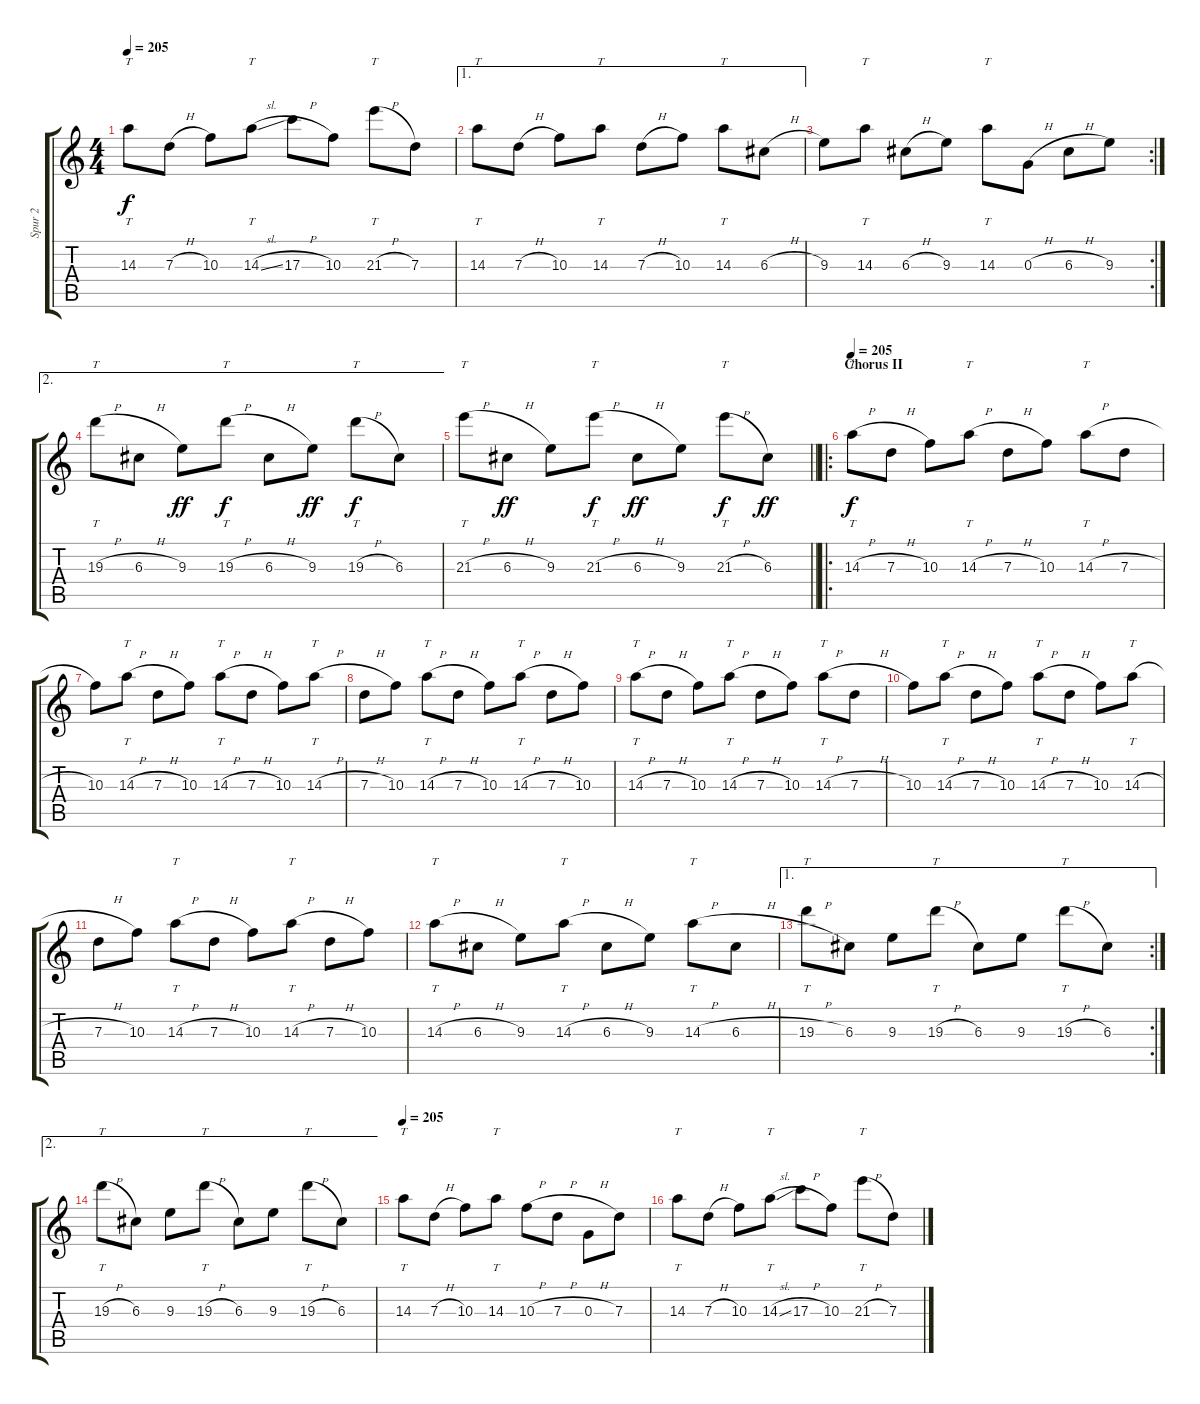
\track ("Spur 2" "Spur 2") {instrument distortionguitar}
\staff {score tabs}
\tuning (E4 B3 G3 D3 A2 D2) {hide}
\ts (4 4)
\tempo 205
\clef g2
\ks c
14.3.8{tt dy f} 7.3{h}.8 10.3.8 14.3{sl}.8{tt} 17.3{h}.8 10.3.8 21.3{h}.8{tt} 7.3.8 |
\ae 1
14.3.8{tt} 7.3{h}.8 10.3.8 14.3.8{tt} 7.3{h}.8 10.3.8 14.3.8{tt} 6.3{h}.8 |
\rc 2
9.3.8 14.3.8{tt} 6.3{h}.8 9.3.8 14.3.8{tt} 0.3{h}.8 6.3{h}.8 9.3.8 |
\ae 2
19.3{h}.8{tt} 6.3{h}.8 9.3.8{dy ff} 19.3{h}.8{tt dy f} 6.3{h}.8 9.3.8{dy ff} 19.3{h}.8{tt dy f} 6.3.8 |
\barLineRight lightlight
21.3{h}.8{tt} 6.3{h}.8{dy ff} 9.3.8 21.3{h}.8{tt dy f} 6.3{h}.8{dy ff} 9.3.8 21.3{h}.8{tt dy f} 6.3.8{dy ff} |
\ro
\section ("" "Chorus II")
\tempo 205
14.3{h}.8{tt dy f} 7.3{h}.8 10.3.8 14.3{h}.8{tt} 7.3{h}.8 10.3.8 14.3{h}.8{tt} 7.3{h}.8 |
10.3.8 14.3{h}.8{tt} 7.3{h}.8 10.3.8 14.3{h}.8{tt} 7.3{h}.8 10.3.8 14.3{h}.8{tt} |
7.3{h}.8 10.3.8 14.3{h}.8{tt} 7.3{h}.8 10.3.8 14.3{h}.8{tt} 7.3{h}.8 10.3.8 |
14.3{h}.8{tt} 7.3{h}.8 10.3.8 14.3{h}.8{tt} 7.3{h}.8 10.3.8 14.3{h}.8{tt} 7.3{h}.8 |
10.3.8 14.3{h}.8{tt} 7.3{h}.8 10.3.8 14.3{h}.8{tt} 7.3{h}.8 10.3.8 14.3{h}.8{tt} |
7.3{h}.8 10.3.8 14.3{h}.8{tt} 7.3{h}.8 10.3.8 14.3{h}.8{tt} 7.3{h}.8 10.3.8 |
14.3{h}.8{tt} 6.3{h}.8 9.3.8 14.3{h}.8{tt} 6.3{h}.8 9.3.8 14.3{h}.8{tt} 6.3{h}.8 |
\ae 1
\rc 2
19.3{h}.8{tt} 6.3.8 9.3.8 19.3{h}.8{tt} 6.3.8 9.3.8 19.3{h}.8{tt} 6.3.8 |
\ae 2
19.3{h}.8{tt} 6.3.8 9.3.8 19.3{h}.8{tt} 6.3.8 9.3.8 19.3{h}.8{tt} 6.3.8 |
\tempo 205
14.3.8{tt} 7.3{h}.8 10.3.8 14.3.8{tt} 10.3{h}.8 7.3{h}.8 0.3{h}.8 7.3.8 |
14.3.8{tt} 7.3{h}.8 10.3.8 14.3{sl}.8{tt} 17.3{h}.8 10.3.8 21.3{h}.8{tt} 7.3.8
